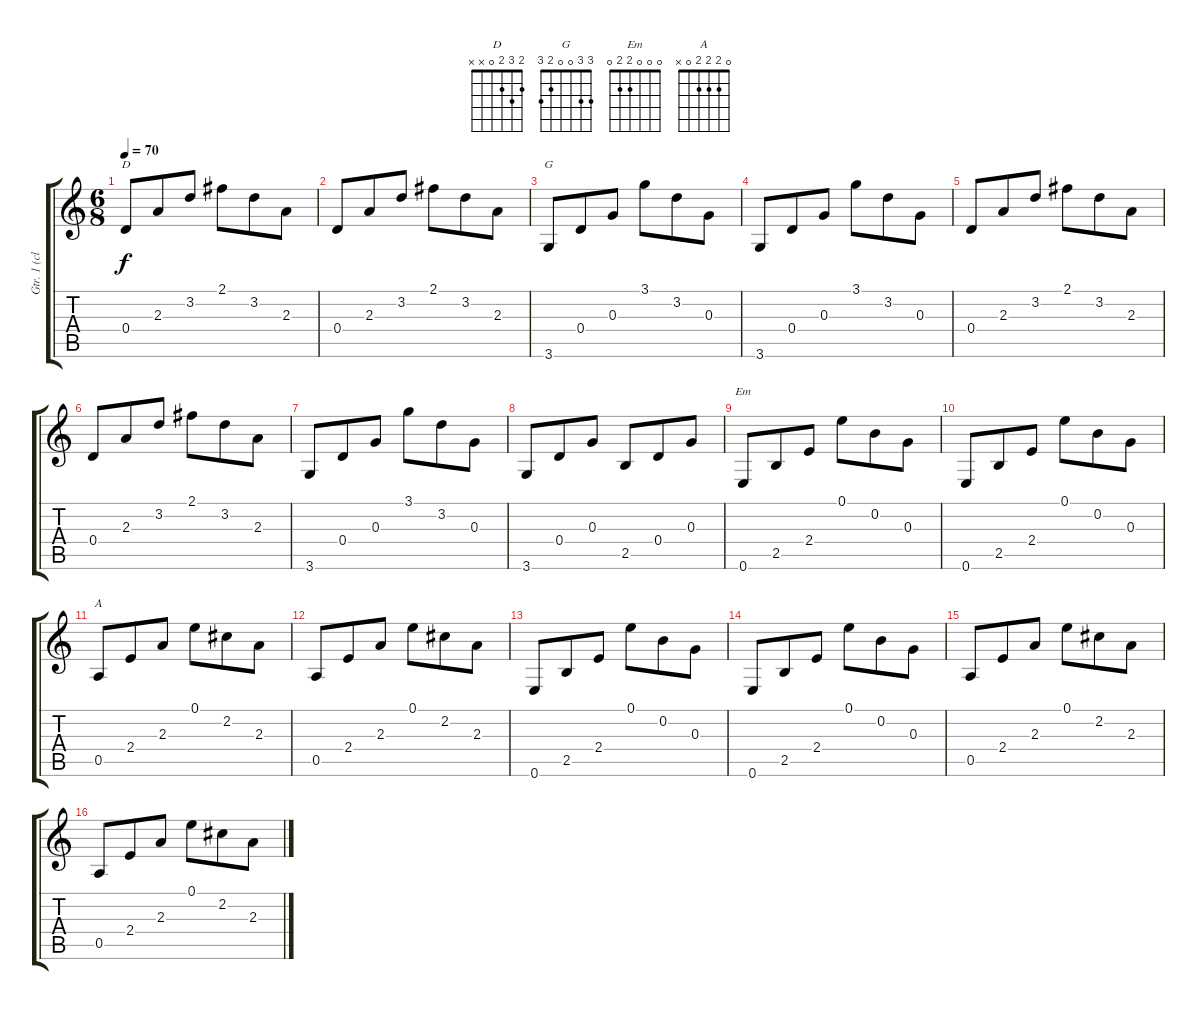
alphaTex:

\track ("Gtr. 1 (clean elec.)" "Gtr. 1 (cl") {instrument electricguitarclean}
\staff {score tabs}
\tuning (E4 B3 G3 D3 A2 E2) {hide}
\chord ("D" 2 3 2 0 x x)
\chord ("G" 3 3 0 0 2 3)
\chord ("Em" 0 0 0 2 2 0)
\chord ("A" 0 2 2 2 0 x)
\ts (6 8)
\tempo 70
\clef g2
\ks c
0.4.8{ch "D" dy f} 2.3.8 3.2.8 2.1.8 3.2.8 2.3.8 |
0.4.8 2.3.8 3.2.8 2.1.8 3.2.8 2.3.8 |
3.6.8{ch "G"} 0.4.8 0.3.8 3.1.8 3.2.8 0.3.8 |
3.6.8 0.4.8 0.3.8 3.1.8 3.2.8 0.3.8 |
0.4.8 2.3.8 3.2.8 2.1.8 3.2.8 2.3.8 |
0.4.8 2.3.8 3.2.8 2.1.8 3.2.8 2.3.8 |
3.6.8 0.4.8 0.3.8 3.1.8 3.2.8 0.3.8 |
3.6.8 0.4.8 0.3.8 2.5.8 0.4.8 0.3.8 |
0.6.8{ch "Em"} 2.5.8 2.4.8 0.1.8 0.2.8 0.3.8 |
0.6.8 2.5.8 2.4.8 0.1.8 0.2.8 0.3.8 |
0.5.8{ch "A"} 2.4.8 2.3.8 0.1.8 2.2.8 2.3.8 |
0.5.8 2.4.8 2.3.8 0.1.8 2.2.8 2.3.8 |
0.6.8 2.5.8 2.4.8 0.1.8 0.2.8 0.3.8 |
0.6.8 2.5.8 2.4.8 0.1.8 0.2.8 0.3.8 |
0.5.8 2.4.8 2.3.8 0.1.8 2.2.8 2.3.8 |
0.5.8 2.4.8 2.3.8 0.1.8 2.2.8 2.3.8
